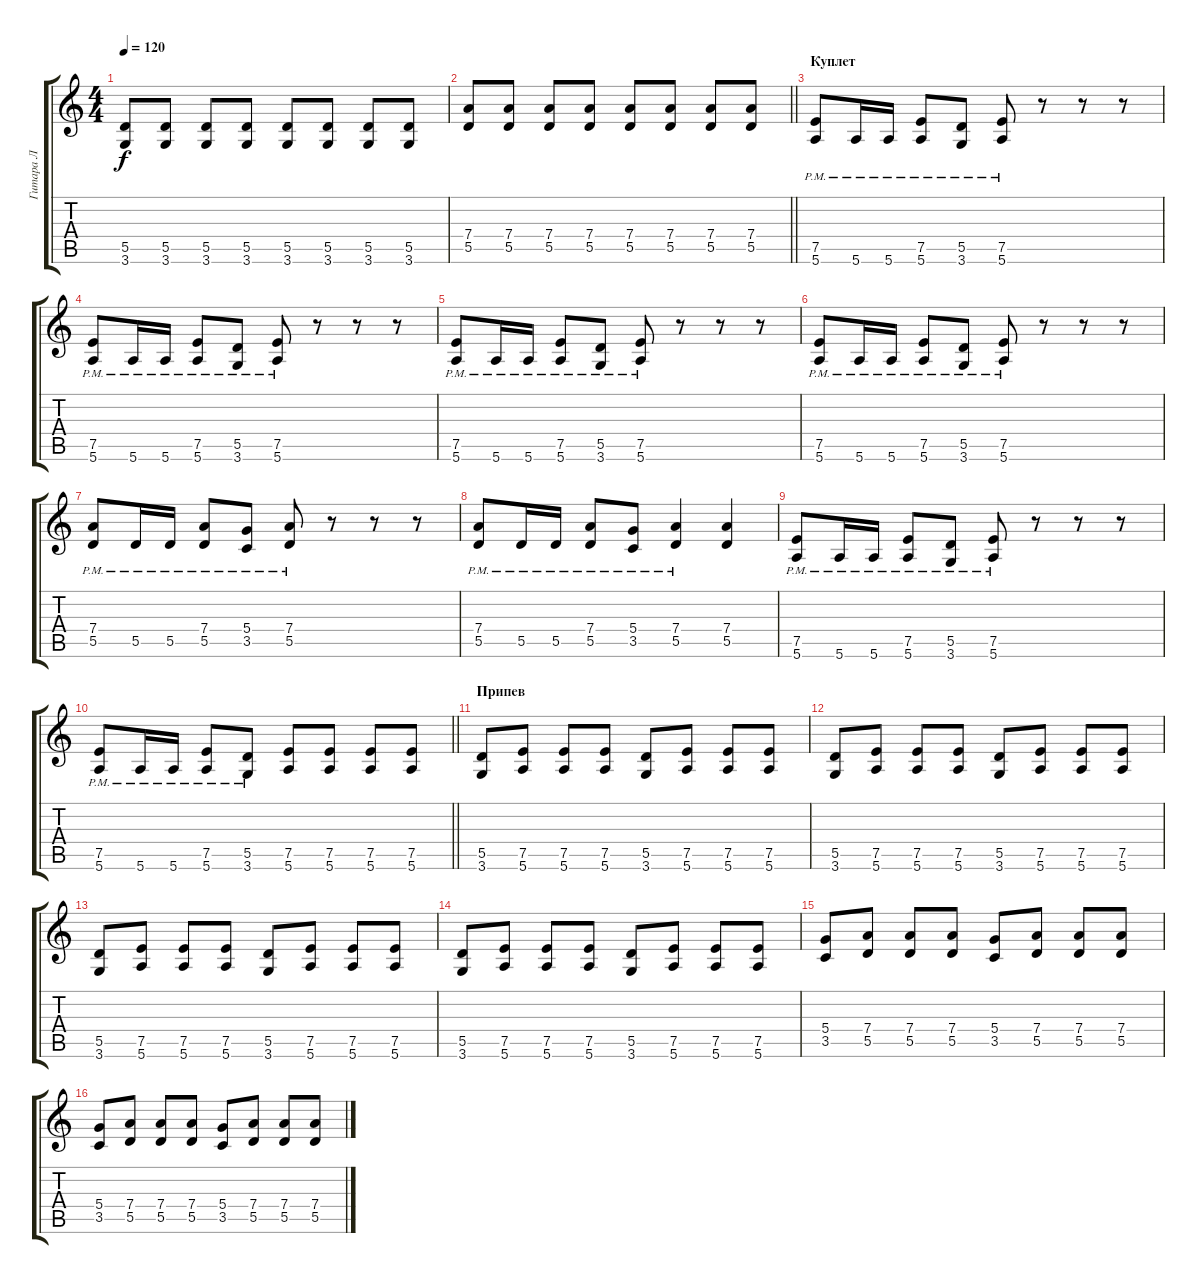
\track ("Гитара Л" "Гитара Л") {instrument distortionguitar}
\staff {score tabs}
\tuning (E4 B3 G3 D3 A2 E2) {hide}
\ts (4 4)
\tempo 120
\clef g2
\ks c
(5.5 3.6).8{dy f} (5.5 3.6).8 (5.5 3.6).8 (5.5 3.6).8 (5.5 3.6).8 (5.5 3.6).8 (5.5 3.6).8 (5.5 3.6).8 |
\barLineRight lightlight
(7.4 5.5).8 (7.4 5.5).8 (7.4 5.5).8 (7.4 5.5).8 (7.4 5.5).8 (7.4 5.5).8 (7.4 5.5).8 (7.4 5.5).8 |
\section ("" "Куплет")
(7.5{pm} 5.6{pm}).8 5.6{pm}.16 5.6{pm}.16 (7.5{pm} 5.6{pm}).8 (5.5{pm} 3.6{pm}).8 (7.5{pm} 5.6{pm}).8 r.8 r.8 r.8 |
(7.5{pm} 5.6{pm}).8 5.6{pm}.16 5.6{pm}.16 (7.5{pm} 5.6{pm}).8 (5.5{pm} 3.6{pm}).8 (7.5{pm} 5.6{pm}).8 r.8 r.8 r.8 |
(7.5{pm} 5.6{pm}).8 5.6{pm}.16 5.6{pm}.16 (7.5{pm} 5.6{pm}).8 (5.5{pm} 3.6{pm}).8 (7.5{pm} 5.6{pm}).8 r.8 r.8 r.8 |
(7.5{pm} 5.6{pm}).8 5.6{pm}.16 5.6{pm}.16 (7.5{pm} 5.6{pm}).8 (5.5{pm} 3.6{pm}).8 (7.5{pm} 5.6{pm}).8 r.8 r.8 r.8 |
(7.4{pm} 5.5{pm}).8 5.5{pm}.16 5.5{pm}.16 (7.4{pm} 5.5{pm}).8 (5.4{pm} 3.5{pm}).8 (7.4{pm} 5.5{pm}).8 r.8 r.8 r.8 |
(7.4{pm} 5.5{pm}).8 5.5{pm}.16 5.5{pm}.16 (7.4{pm} 5.5{pm}).8 (5.4{pm} 3.5{pm}).8 (7.4{pm} 5.5{pm}).4 (7.4 5.5).4 |
(7.5{pm} 5.6{pm}).8 5.6{pm}.16 5.6{pm}.16 (7.5{pm} 5.6{pm}).8 (5.5{pm} 3.6{pm}).8 (7.5{pm} 5.6{pm}).8 r.8 r.8 r.8 |
\barLineRight lightlight
(7.5{pm} 5.6{pm}).8 5.6{pm}.16 5.6{pm}.16 (7.5{pm} 5.6{pm}).8 (5.5{pm} 3.6{pm}).8 (7.5 5.6).8 (7.5 5.6).8 (7.5 5.6).8 (7.5 5.6).8 |
\section ("" "Припев")
(5.5 3.6).8 (7.5 5.6).8 (7.5 5.6).8 (7.5 5.6).8 (5.5 3.6).8 (7.5 5.6).8 (7.5 5.6).8 (7.5 5.6).8 |
(5.5 3.6).8 (7.5 5.6).8 (7.5 5.6).8 (7.5 5.6).8 (5.5 3.6).8 (7.5 5.6).8 (7.5 5.6).8 (7.5 5.6).8 |
(5.5 3.6).8 (7.5 5.6).8 (7.5 5.6).8 (7.5 5.6).8 (5.5 3.6).8 (7.5 5.6).8 (7.5 5.6).8 (7.5 5.6).8 |
(5.5 3.6).8 (7.5 5.6).8 (7.5 5.6).8 (7.5 5.6).8 (5.5 3.6).8 (7.5 5.6).8 (7.5 5.6).8 (7.5 5.6).8 |
(5.4 3.5).8 (7.4 5.5).8 (7.4 5.5).8 (7.4 5.5).8 (5.4 3.5).8 (7.4 5.5).8 (7.4 5.5).8 (7.4 5.5).8 |
(5.4 3.5).8 (7.4 5.5).8 (7.4 5.5).8 (7.4 5.5).8 (5.4 3.5).8 (7.4 5.5).8 (7.4 5.5).8 (7.4 5.5).8
